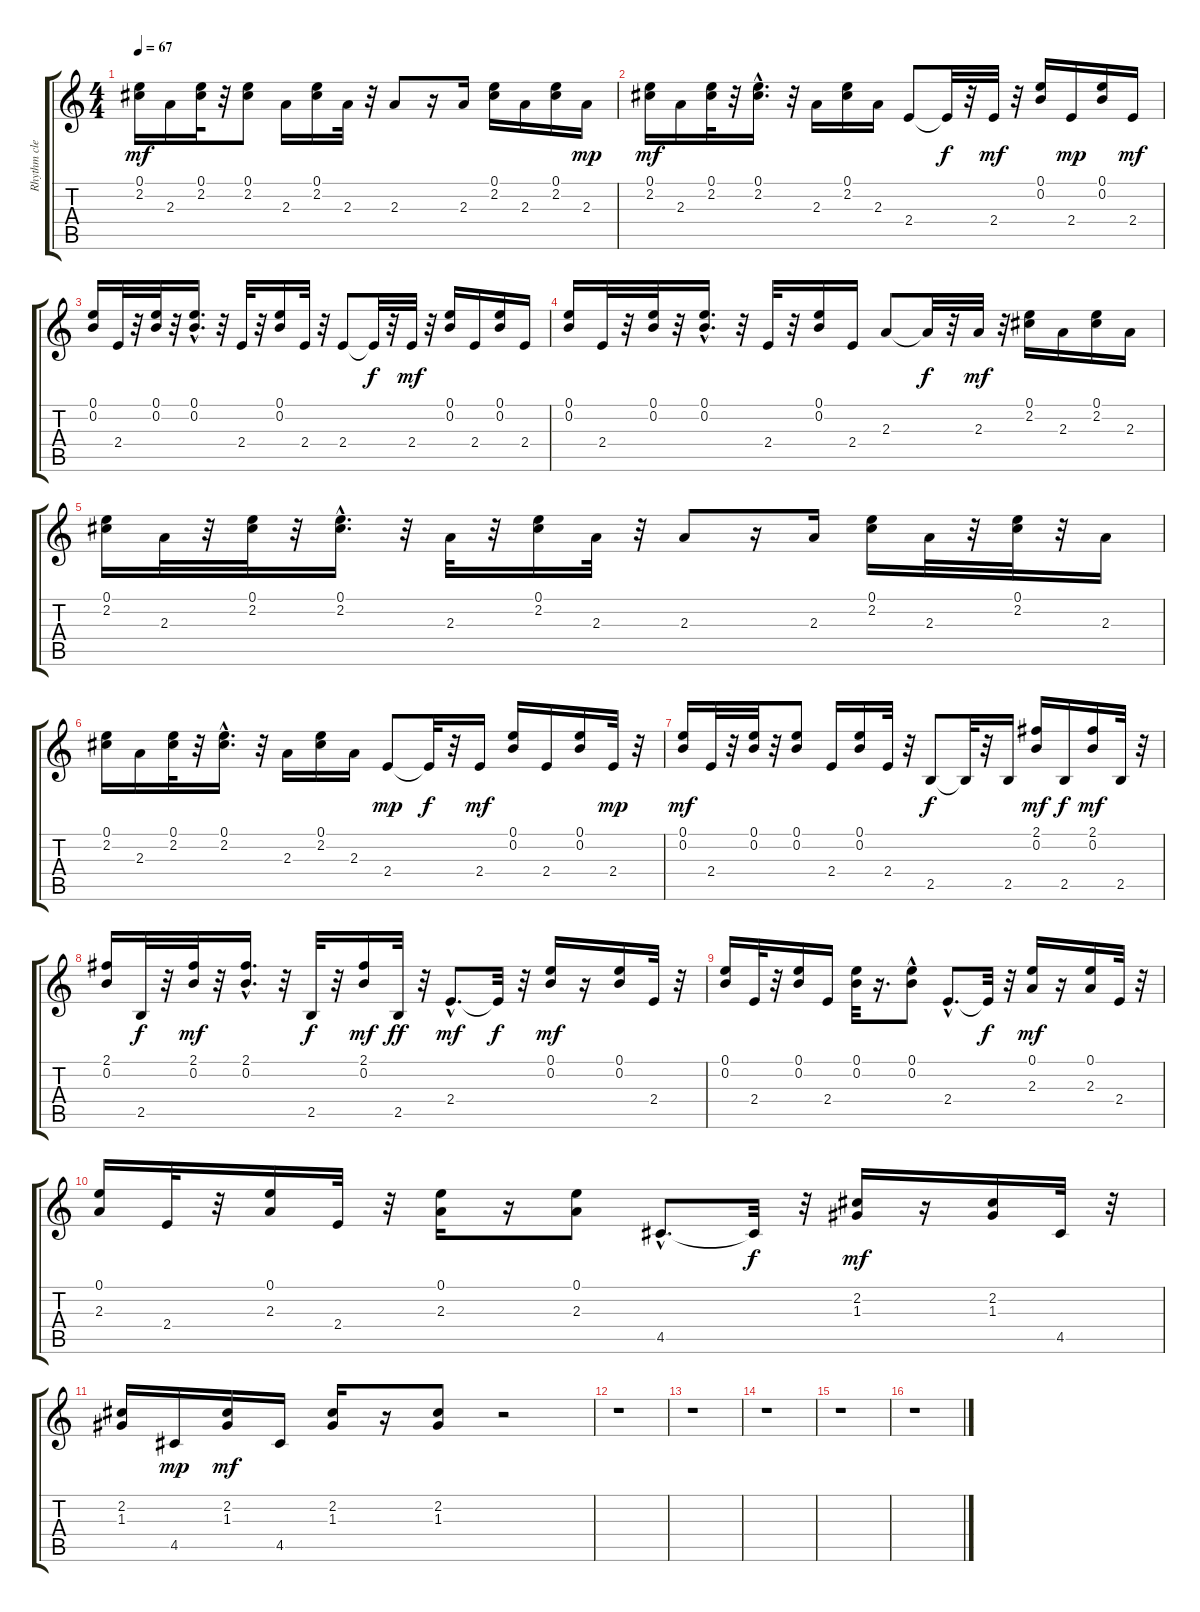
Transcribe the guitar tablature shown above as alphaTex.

\track ("Rhythm clean" "Rhythm cle") {instrument acousticguitarsteel}
\staff {score tabs}
\tuning (E4 B3 G3 D3 A2 E2) {hide}
\ts (4 4)
\tempo 67
\clef g2
\ks c
(0.1 2.2).16{dy mf} 2.3.16 (0.1 2.2).32 r.32 (0.1 2.2).8 2.3.16 (0.1 2.2).16 2.3.32 r.32 2.3.8 r.16 2.3.16 (0.1 2.2).16 2.3.16 (0.1 2.2).16 2.3.16{dy mp} |
(0.1 2.2).16{dy mf} 2.3.16 (0.1 2.2).32 r.32 (0.1{hac} 2.2{hac}).16{d} r.32 2.3.16 (0.1 2.2).16 2.3.16 2.4.8 2.4{t}.32{dy f} r.32 2.4.32{dy mf} r.32 (0.1 0.2).16 2.4.16{dy mp} (0.1 0.2).16 2.4.16{dy mf} |
(0.1 0.2).16 2.4.32 r.32 (0.1 0.2).32 r.32 (0.1{hac} 0.2{hac}).16{d} r.32 2.4.32 r.32 (0.1 0.2).16 2.4.32 r.32 2.4.8 2.4{t}.32{dy f} r.32 2.4.32{dy mf} r.32 (0.1 0.2).16 2.4.16 (0.1 0.2).16 2.4.16 |
(0.1 0.2).16 2.4.32 r.32 (0.1 0.2).32 r.32 (0.1{hac} 0.2{hac}).16{d} r.32 2.4.32 r.32 (0.1 0.2).16 2.4.16 2.3.8 2.3{t}.32{dy f} r.32 2.3.32{dy mf} r.32 (0.1 2.2).16 2.3.16 (0.1 2.2).16 2.3.16 |
(0.1 2.2).16 2.3.32 r.32 (0.1 2.2).32 r.32 (0.1{hac} 2.2{hac}).16{d} r.32 2.3.32 r.32 (0.1 2.2).16 2.3.32 r.32 2.3.8 r.16 2.3.16 (0.1 2.2).16 2.3.32 r.32 (0.1 2.2).32 r.32 2.3.16 |
(0.1 2.2).16 2.3.16 (0.1 2.2).32 r.32 (0.1{hac} 2.2{hac}).16{d} r.32 2.3.16 (0.1 2.2).16 2.3.16 2.4.8{dy mp} 2.4{t}.32{dy f} r.32 2.4.16{dy mf} (0.1 0.2).16 2.4.16 (0.1 0.2).16 2.4.32{dy mp} r.32 |
(0.1 0.2).16{dy mf} 2.4.32 r.32 (0.1 0.2).32 r.32 (0.1 0.2).8 2.4.16 (0.1 0.2).16 2.4.32 r.32 2.5.8{dy f} 2.5{t}.32 r.32 2.5.16 (2.1 0.2).16{dy mf} 2.5.16{dy f} (2.1 0.2).16{dy mf} 2.5.32 r.32 |
(2.1 0.2).16 2.5.32{dy f} r.32 (2.1 0.2).32{dy mf} r.32 (2.1{hac} 0.2{hac}).16{d} r.32 2.5.32{dy f} r.32 (2.1 0.2).16{dy mf} 2.5.32{dy ff} r.32 2.4{hac}.8{d dy mf} 2.4{t}.32{dy f} r.32 (0.1 0.2).16{dy mf} r.16 (0.1 0.2).16 2.4.32 r.32 |
(0.1 0.2).16 2.4.32 r.32 (0.1 0.2).16 2.4.16 (0.1 0.2).32 r.16{d} (0.1{hac} 0.2).8 2.4{hac}.8{d} 2.4{t}.32{dy f} r.32 (0.1 2.3).16{dy mf} r.16 (0.1 2.3).16 2.4.32 r.32 |
(0.1 2.3).16 2.4.32 r.32 (0.1 2.3).16 2.4.32 r.32 (0.1 2.3).16 r.16 (0.1 2.3).8 4.5{hac}.8{d} 4.5{t}.32{dy f} r.32 (2.2 1.3).16{dy mf} r.16 (2.2 1.3).16 4.5.32 r.32 |
(2.2 1.3).16 4.5.16{dy mp} (2.2 1.3).16{dy mf} 4.5.16 (2.2 1.3).16 r.16 (2.2 1.3).8 r.2 |
r.1 |
r.1 |
r.1 |
r.1 |
r.1
